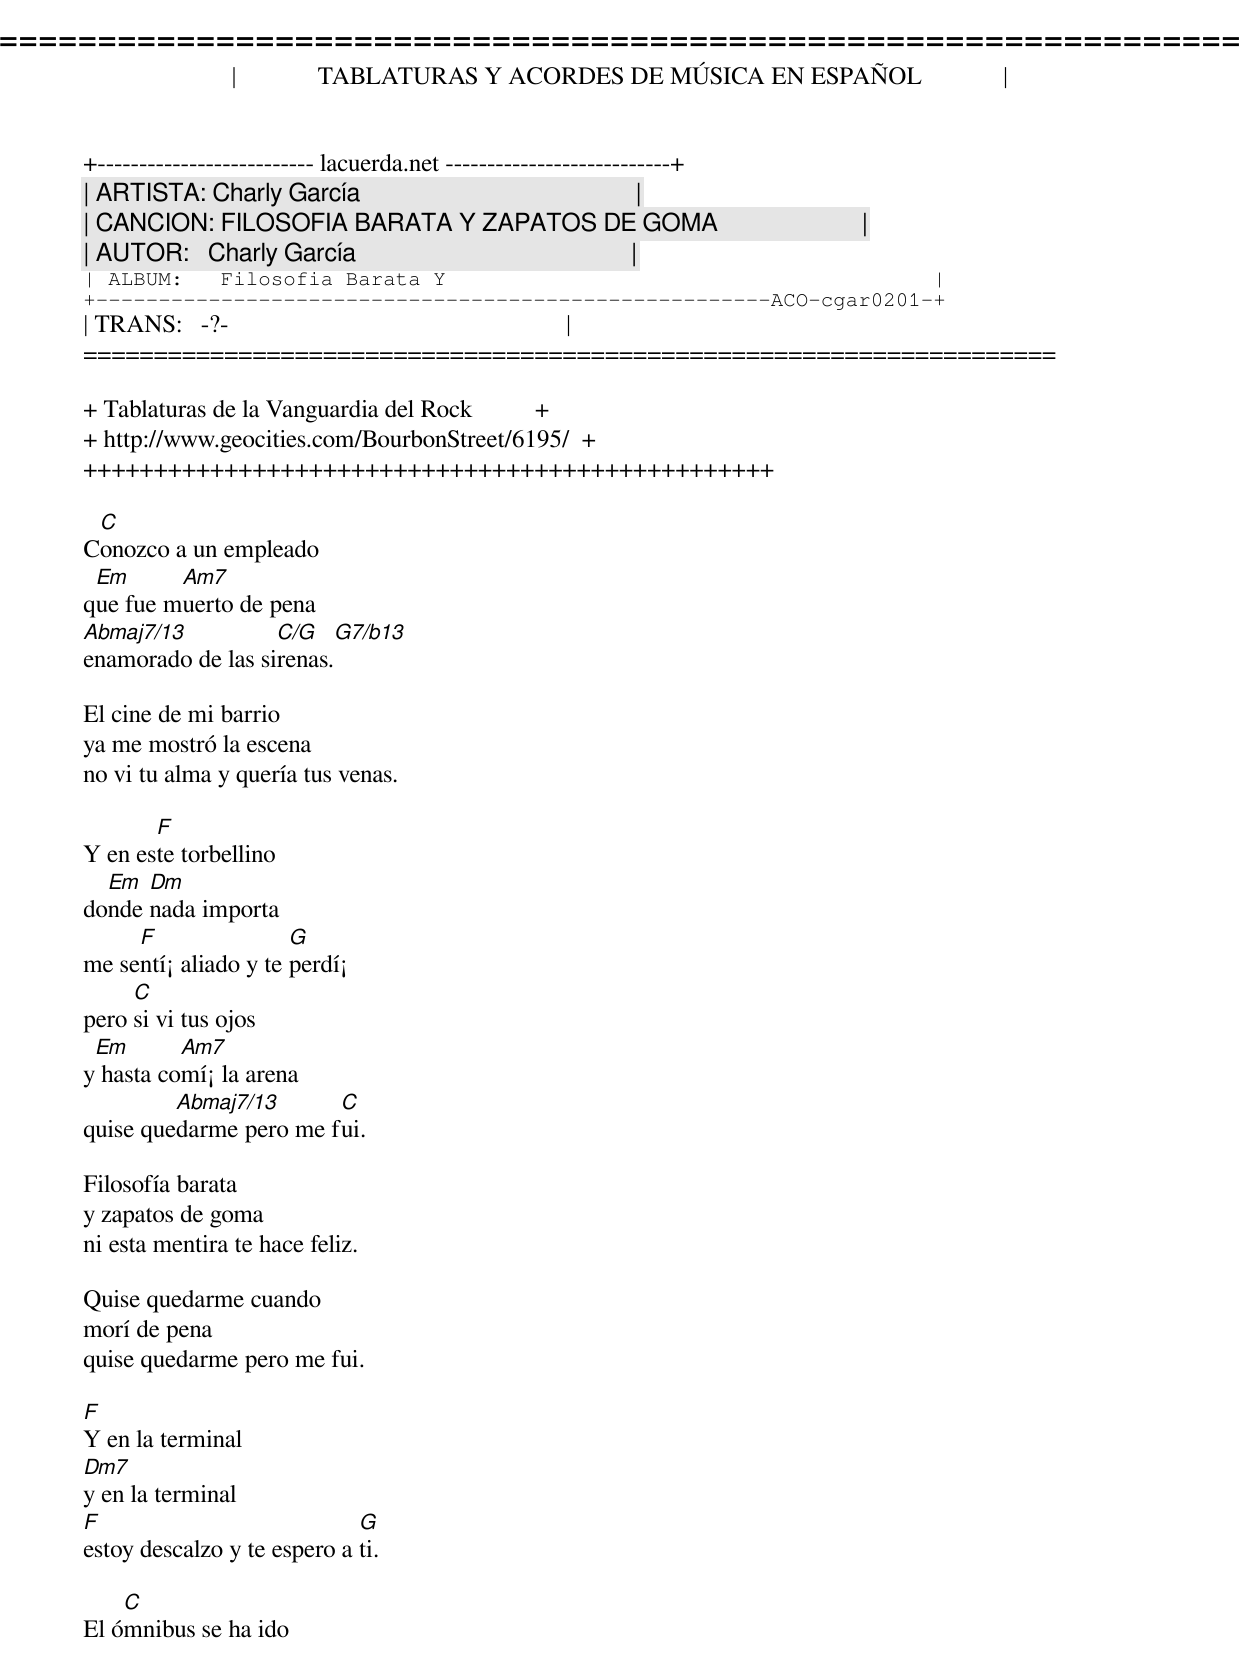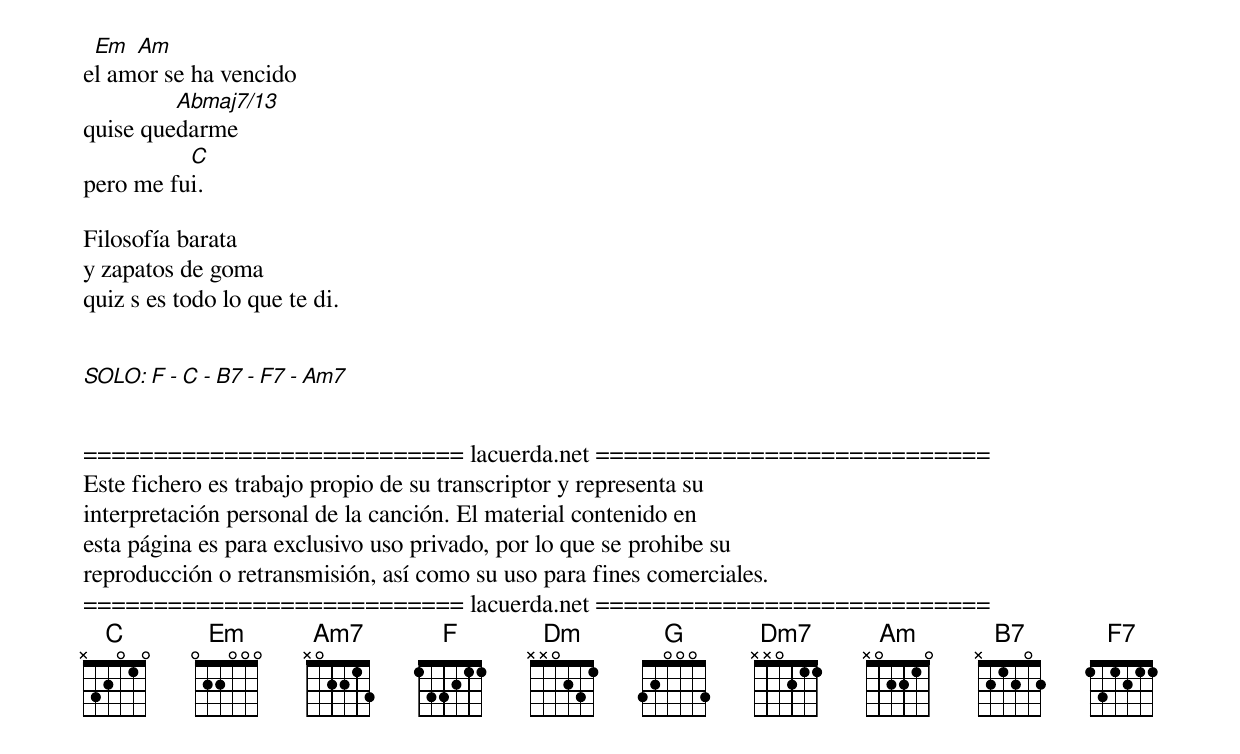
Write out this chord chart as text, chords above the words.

=====================================================================
|             TABLATURAS Y ACORDES DE MÚSICA EN ESPAÑOL             |
+-------------------------- lacuerda.net ---------------------------+
| ARTISTA: Charly García                                            |
| CANCION: FILOSOFIA BARATA Y ZAPATOS DE GOMA                       |
| AUTOR:   Charly García                                            |
| ALBUM:   Filosofia Barata Y                                       |
+------------------------------------------------------ACO-cgar0201-+
| TRANS:   -?-                                                      |
=====================================================================

+ Tablaturas de la Vanguardia del Rock          +
+ http://www.geocities.com/BourbonStreet/6195/  +
+++++++++++++++++++++++++++++++++++++++++++++++++

 C
Conozco a un empleado
 Em      Am7
que fue muerto de pena
Abmaj7/13          C/G     G7/b13
enamorado de las sirenas.

El cine de mi barrio
ya me mostró la escena
no vi tu alma y quería tus venas.

       F
Y en este torbellino
  Em  Dm
donde nada importa
     F                G
me sentí¡ aliado y te perdí¡
     C
pero si vi tus ojos
 Em       Am7
y hasta comí¡ la arena
         Abmaj7/13      C
quise quedarme pero me fui.

Filosofía barata
y zapatos de goma
ni esta mentira te hace feliz.

Quise quedarme cuando
morí de pena
quise quedarme pero me fui.

F
Y en la terminal
Dm7
y en la terminal
F                            G
estoy descalzo y te espero a ti.

    C
El ómnibus se ha ido
 Em  Am
el amor se ha vencido
         Abmaj7/13
quise quedarme
          C
pero me fui.

Filosofía barata
y zapatos de goma
quiz s es todo lo que te di.


SOLO: F - C - B7 - F7 - Am7


=========================== lacuerda.net ============================
Este fichero es trabajo propio de su transcriptor y representa su
interpretación personal de la canción. El material contenido en
esta página es para exclusivo uso privado, por lo que se prohibe su
reproducción o retransmisión, así como su uso para fines comerciales.
=========================== lacuerda.net ============================
